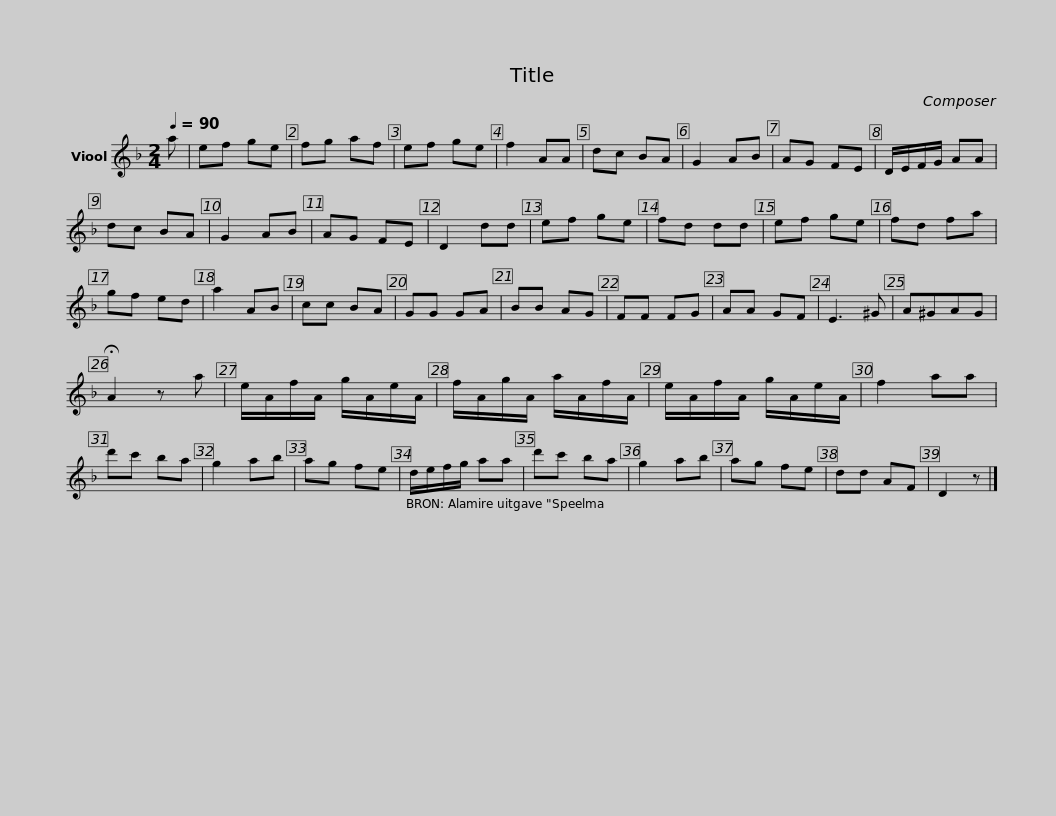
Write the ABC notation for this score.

X:1
L:1/8
Q:1/4=90
M:2/4
I:linebreak $
K:F
V:1 treble
V:1
 a | ef ge | fg af | ef ge | f2 AA | %5
 dc BA | G2 AB | AG FE | D/E/F/G/ AA |$ dc BA | %10
 G2 AB | AG FE | D2 dd | ef ge | fd dd | %15
 ef ge | fd fa |$ gf ed | a2 AB | cc BA | %20
 GG GA | BB AG | FF FG | AA GF | E3 ^G | %25
 A^GAG | !fermata!A2 z a |$ e/A/f/A/ g/A/e/A/ | f/A/g/A/ a/A/f/A/ | e/A/f/A/ g/A/e/A/ | %30
 f2 aa | d'c' ba | g2 ab | ag fe |$ d/e/f/g/ aa | %35
 d'c' ba | g2 ab | ag fe | dd AF | D2 z |] %40
